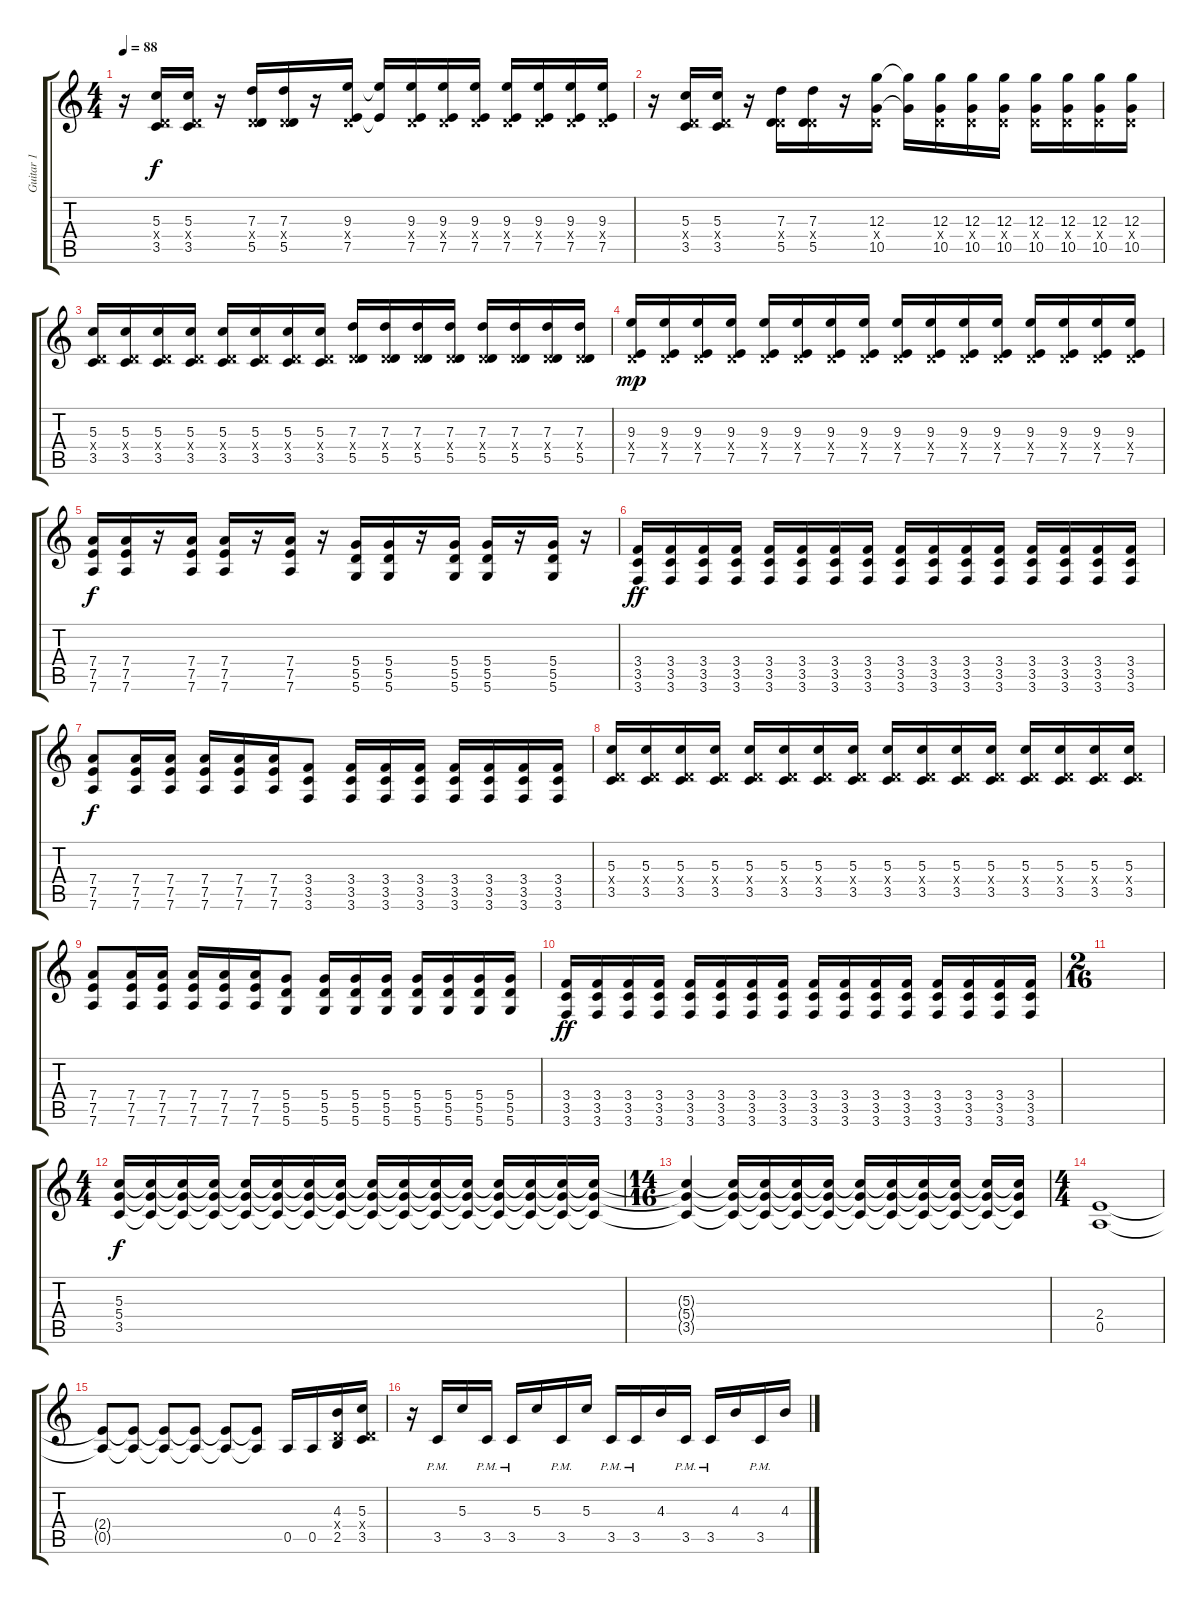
\track ("Guitar 1" "Guitar 1") {instrument distortionguitar}
\staff {score tabs}
\tuning (E4 B3 G3 D3 A2 D2) {hide}
\ts (4 4)
\tempo 88
\clef g2
\ks c
r.16{dy f} (5.3 0.4{x} 3.5).16 (5.3 0.4{x} 3.5).16 r.16 (7.3 0.4{x} 5.5).16 (7.3 0.4{x} 5.5).16 r.16 (9.3 0.4{x} 7.5).16 (9.3{t} 7.5{t}).16 (9.3 0.4{x} 7.5).16 (9.3 0.4{x} 7.5).16 (9.3 0.4{x} 7.5).16 (9.3 0.4{x} 7.5).16 (9.3 0.4{x} 7.5).16 (9.3 0.4{x} 7.5).16 (9.3 0.4{x} 7.5).16 |
r.16 (5.3 0.4{x} 3.5).16 (5.3 0.4{x} 3.5).16 r.16 (7.3 0.4{x} 5.5).16 (7.3 0.4{x} 5.5).16 r.16 (12.3 0.4{x} 10.5).16 (12.3{t} 10.5{t}).16 (12.3 0.4{x} 10.5).16 (12.3 0.4{x} 10.5).16 (12.3 0.4{x} 10.5).16 (12.3 0.4{x} 10.5).16 (12.3 0.4{x} 10.5).16 (12.3 0.4{x} 10.5).16 (12.3 0.4{x} 10.5).16 |
(5.3 0.4{x} 3.5).16 (5.3 0.4{x} 3.5).16 (5.3 0.4{x} 3.5).16 (5.3 0.4{x} 3.5).16 (5.3 0.4{x} 3.5).16 (5.3 0.4{x} 3.5).16 (5.3 0.4{x} 3.5).16 (5.3 0.4{x} 3.5).16 (7.3 0.4{x} 5.5).16 (7.3 0.4{x} 5.5).16 (7.3 0.4{x} 5.5).16 (7.3 0.4{x} 5.5).16 (7.3 0.4{x} 5.5).16 (7.3 0.4{x} 5.5).16 (7.3 0.4{x} 5.5).16 (7.3 0.4{x} 5.5).16 |
(9.3 0.4{x} 7.5).16{dy mp} (9.3 0.4{x} 7.5).16 (9.3 0.4{x} 7.5).16 (9.3 0.4{x} 7.5).16 (9.3 0.4{x} 7.5).16 (9.3 0.4{x} 7.5).16 (9.3 0.4{x} 7.5).16 (9.3 0.4{x} 7.5).16 (9.3 0.4{x} 7.5).16 (9.3 0.4{x} 7.5).16 (9.3 0.4{x} 7.5).16 (9.3 0.4{x} 7.5).16 (9.3 0.4{x} 7.5).16 (9.3 0.4{x} 7.5).16 (9.3 0.4{x} 7.5).16 (9.3 0.4{x} 7.5).16 |
(7.4 7.5 7.6).16{dy f} (7.4 7.5 7.6).16 r.16 (7.4 7.5 7.6).16 (7.4 7.5 7.6).16 r.16 (7.4 7.5 7.6).16 r.16 (5.4 5.5 5.6).16 (5.4 5.5 5.6).16 r.16 (5.4 5.5 5.6).16 (5.4 5.5 5.6).16 r.16 (5.4 5.5 5.6).16 r.16 |
(3.4 3.5 3.6).16{dy ff} (3.4 3.5 3.6).16 (3.4 3.5 3.6).16 (3.4 3.5 3.6).16 (3.4 3.5 3.6).16 (3.4 3.5 3.6).16 (3.4 3.5 3.6).16 (3.4 3.5 3.6).16 (3.4 3.5 3.6).16 (3.4 3.5 3.6).16 (3.4 3.5 3.6).16 (3.4 3.5 3.6).16 (3.4 3.5 3.6).16 (3.4 3.5 3.6).16 (3.4 3.5 3.6).16 (3.4 3.5 3.6).16 |
(7.4 7.5 7.6).8{dy f} (7.4 7.5 7.6).16 (7.4 7.5 7.6).16 (7.4 7.5 7.6).16 (7.4 7.5 7.6).16 (7.4 7.5 7.6).16 (3.4 3.5 3.6).8 (3.4 3.5 3.6).16 (3.4 3.5 3.6).16 (3.4 3.5 3.6).16 (3.4 3.5 3.6).16 (3.4 3.5 3.6).16 (3.4 3.5 3.6).16 (3.4 3.5 3.6).16 |
(5.3 0.4{x} 3.5).16 (5.3 0.4{x} 3.5).16 (5.3 0.4{x} 3.5).16 (5.3 0.4{x} 3.5).16 (5.3 0.4{x} 3.5).16 (5.3 0.4{x} 3.5).16 (5.3 0.4{x} 3.5).16 (5.3 0.4{x} 3.5).16 (5.3 0.4{x} 3.5).16 (5.3 0.4{x} 3.5).16 (5.3 0.4{x} 3.5).16 (5.3 0.4{x} 3.5).16 (5.3 0.4{x} 3.5).16 (5.3 0.4{x} 3.5).16 (5.3 0.4{x} 3.5).16 (5.3 0.4{x} 3.5).16 |
(7.4 7.5 7.6).8 (7.4 7.5 7.6).16 (7.4 7.5 7.6).16 (7.4 7.5 7.6).16 (7.4 7.5 7.6).16 (7.4 7.5 7.6).16 (5.4 5.5 5.6).8 (5.4 5.5 5.6).16 (5.4 5.5 5.6).16 (5.4 5.5 5.6).16 (5.4 5.5 5.6).16 (5.4 5.5 5.6).16 (5.4 5.5 5.6).16 (5.4 5.5 5.6).16 |
(3.4 3.5 3.6).16{dy ff} (3.4 3.5 3.6).16 (3.4 3.5 3.6).16 (3.4 3.5 3.6).16 (3.4 3.5 3.6).16 (3.4 3.5 3.6).16 (3.4 3.5 3.6).16 (3.4 3.5 3.6).16 (3.4 3.5 3.6).16 (3.4 3.5 3.6).16 (3.4 3.5 3.6).16 (3.4 3.5 3.6).16 (3.4 3.5 3.6).16 (3.4 3.5 3.6).16 (3.4 3.5 3.6).16 (3.4 3.5 3.6).16 |
\ts (2 16)
|
\ts (4 4)
(5.3 5.4 3.5).16{dy f} (5.3{t} 5.4{t} 3.5{t}).16 (5.3{t} 5.4{t} 3.5{t}).16 (5.3{t} 5.4{t} 3.5{t}).16 (5.3{t} 5.4{t} 3.5{t}).16 (5.3{t} 5.4{t} 3.5{t}).16 (5.3{t} 5.4{t} 3.5{t}).16 (5.3{t} 5.4{t} 3.5{t}).16 (5.3{t} 5.4{t} 3.5{t}).16 (5.3{t} 5.4{t} 3.5{t}).16 (5.3{t} 5.4{t} 3.5{t}).16 (5.3{t} 5.4{t} 3.5{t}).16 (5.3{t} 5.4{t} 3.5{t}).16 (5.3{t} 5.4{t} 3.5{t}).16 (5.3{t} 5.4{t} 3.5{t}).16 (5.3{t} 5.4{t} 3.5{t}).16 |
\ts (14 16)
(5.3{t} 5.4{t} 3.5{t}).4{volume 3} (5.3{t} 5.4{t} 3.5{t}).16 (5.3{t} 5.4{t} 3.5{t}).16 (5.3{t} 5.4{t} 3.5{t}).16 (5.3{t} 5.4{t} 3.5{t}).16 (5.3{t} 5.4{t} 3.5{t}).16 (5.3{t} 5.4{t} 3.5{t}).16 (5.3{t} 5.4{t} 3.5{t}).16 (5.3{t} 5.4{t} 3.5{t}).16 (5.3{t} 5.4{t} 3.5{t}).16 (5.3{t} 5.4{t} 3.5{t}).16 |
\ts (4 4)
(2.4 0.5).1{volume 13} |
(2.4{t} 0.5{t}).8 (2.4{t} 0.5{t}).8 (2.4{t} 0.5{t}).8 (2.4{t} 0.5{t}).8 (2.4{t} 0.5{t}).8 (2.4{t} 0.5{t}).8 0.5.16 0.5.16 (4.3 0.4{x} 2.5).16 (5.3 0.4{x} 3.5).16 |
r.16 3.5{pm}.16 5.3.16 3.5{pm}.16 3.5{pm}.16 5.3.16 3.5{pm}.16 5.3.16 3.5{pm}.16 3.5{pm}.16 4.3.16 3.5{pm}.16 3.5{pm}.16 4.3.16 3.5{pm}.16 4.3.16
